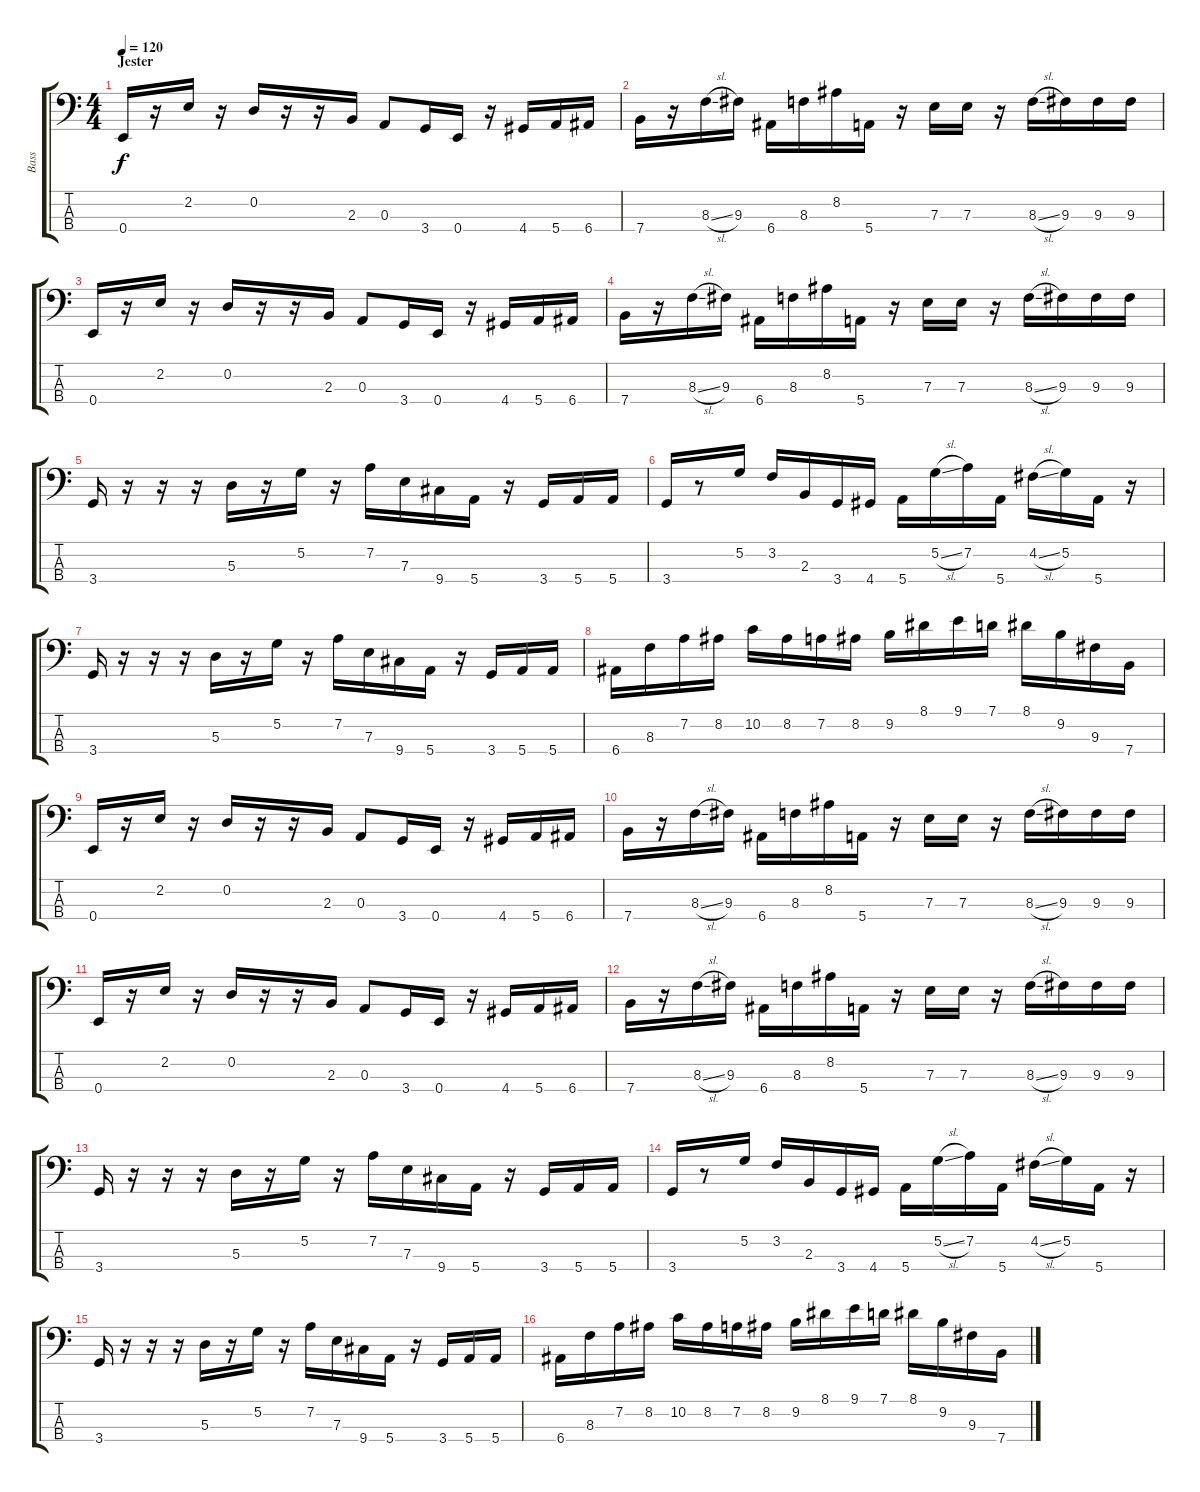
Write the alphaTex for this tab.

\track ("Bass" "Bass") {instrument slapbass1}
\staff {score tabs}
\tuning (G2 D2 A1 E1) {hide}
\ts (4 4)
\section ("" "Jester")
\tempo 120
\clef f4
\ks c
0.4.16{dy f volume 10} r.16 2.2.16 r.16 0.2.16 r.16 r.16 2.3.16 0.3.8 3.4.16 0.4.16 r.16 4.4.16 5.4.16 6.4.16 |
7.4.16 r.16 8.3{sl}.16 9.3.16 6.4.16 8.3.16 8.2.16 5.4.16 r.16 7.3.16 7.3.16 r.16 8.3{sl}.16 9.3.16 9.3.16 9.3.16 |
0.4.16 r.16 2.2.16 r.16 0.2.16 r.16 r.16 2.3.16 0.3.8 3.4.16 0.4.16 r.16 4.4.16 5.4.16 6.4.16 |
7.4.16 r.16 8.3{sl}.16 9.3.16 6.4.16 8.3.16 8.2.16 5.4.16 r.16 7.3.16 7.3.16 r.16 8.3{sl}.16 9.3.16 9.3.16 9.3.16 |
3.4.16 r.16 r.16 r.16 5.3.16 r.16 5.2.16 r.16 7.2.16 7.3.16 9.4.16 5.4.16 r.16 3.4.16 5.4.16 5.4.16 |
3.4.16 r.8 5.2.16 3.2.16 2.3.16 3.4.16 4.4.16 5.4.16 5.2{sl}.16 7.2.16 5.4.16 4.2{sl}.16 5.2.16 5.4.16 r.16 |
3.4.16 r.16 r.16 r.16 5.3.16 r.16 5.2.16 r.16 7.2.16 7.3.16 9.4.16 5.4.16 r.16 3.4.16 5.4.16 5.4.16 |
6.4.16 8.3.16 7.2.16 8.2.16 10.2.16 8.2.16 7.2.16 8.2.16 9.2.16 8.1.16 9.1.16 7.1.16 8.1.16 9.2.16 9.3.16 7.4.16 |
0.4.16 r.16 2.2.16 r.16 0.2.16 r.16 r.16 2.3.16 0.3.8 3.4.16 0.4.16 r.16 4.4.16 5.4.16 6.4.16 |
7.4.16 r.16 8.3{sl}.16 9.3.16 6.4.16 8.3.16 8.2.16 5.4.16 r.16 7.3.16 7.3.16 r.16 8.3{sl}.16 9.3.16 9.3.16 9.3.16 |
0.4.16 r.16 2.2.16 r.16 0.2.16 r.16 r.16 2.3.16 0.3.8 3.4.16 0.4.16 r.16 4.4.16 5.4.16 6.4.16 |
7.4.16 r.16 8.3{sl}.16 9.3.16 6.4.16 8.3.16 8.2.16 5.4.16 r.16 7.3.16 7.3.16 r.16 8.3{sl}.16 9.3.16 9.3.16 9.3.16 |
3.4.16 r.16 r.16 r.16 5.3.16 r.16 5.2.16 r.16 7.2.16 7.3.16 9.4.16 5.4.16 r.16 3.4.16 5.4.16 5.4.16 |
3.4.16 r.8 5.2.16 3.2.16 2.3.16 3.4.16 4.4.16 5.4.16 5.2{sl}.16 7.2.16 5.4.16 4.2{sl}.16 5.2.16 5.4.16 r.16 |
3.4.16 r.16 r.16 r.16 5.3.16 r.16 5.2.16 r.16 7.2.16 7.3.16 9.4.16 5.4.16 r.16 3.4.16 5.4.16 5.4.16 |
6.4.16 8.3.16 7.2.16 8.2.16 10.2.16 8.2.16 7.2.16 8.2.16 9.2.16 8.1.16 9.1.16 7.1.16 8.1.16 9.2.16 9.3.16 7.4.16
